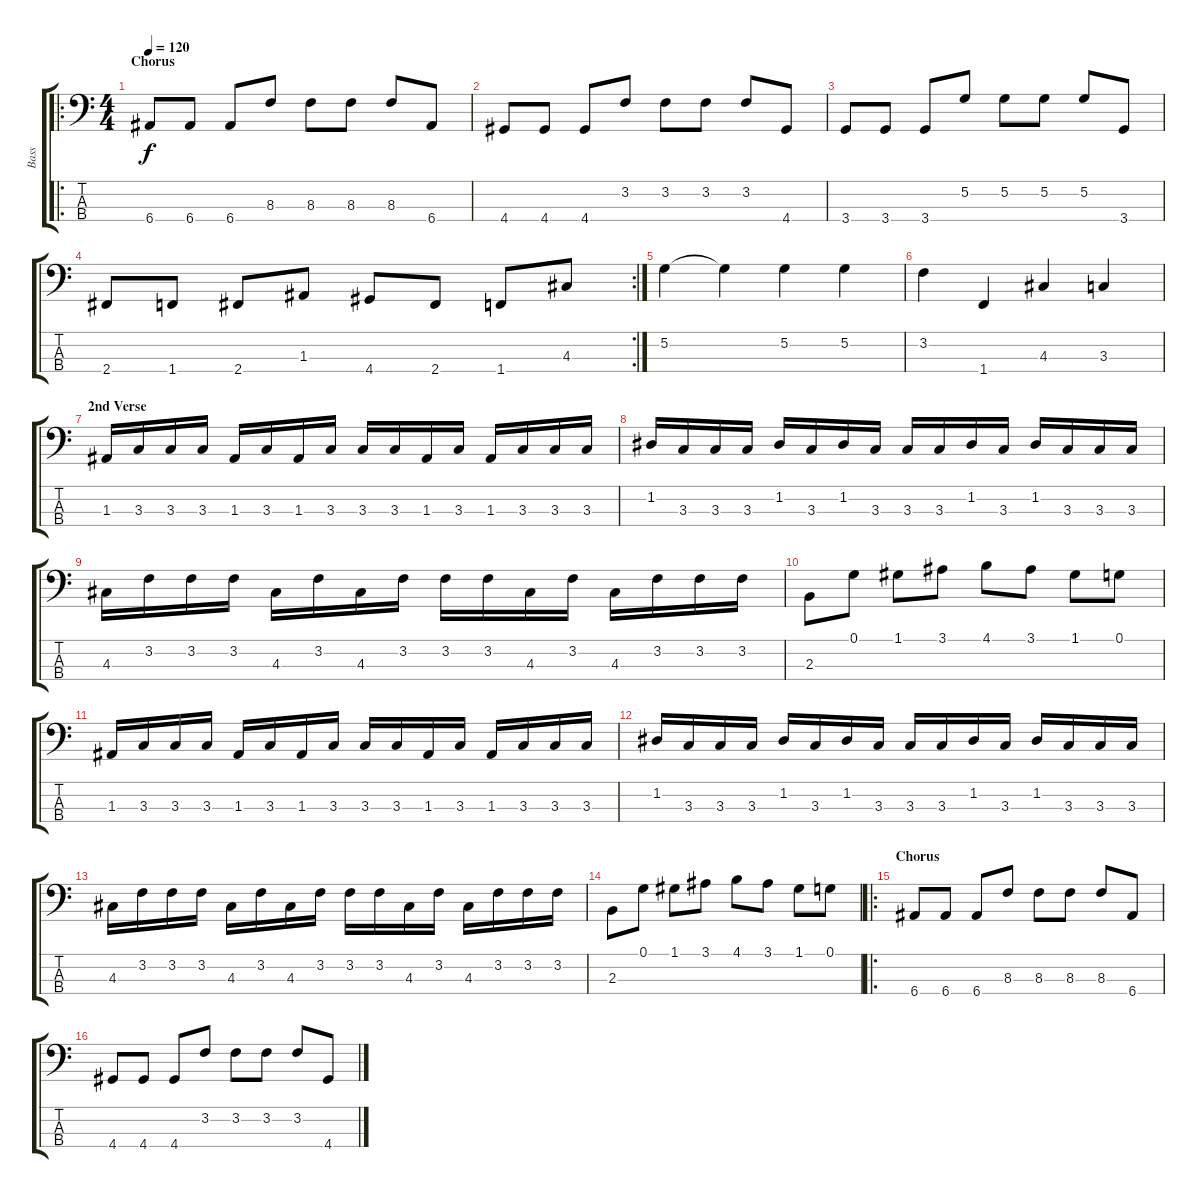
\track ("Bass" "Bass") {instrument electricbasspick}
\staff {score tabs}
\tuning (G2 D2 A1 E1) {hide}
\ro
\ts (4 4)
\section ("" "Chorus")
\tempo 120
\clef f4
\ks c
6.4.8{dy f} 6.4.8 6.4.8 8.3.8 8.3.8 8.3.8 8.3.8 6.4.8 |
4.4.8 4.4.8 4.4.8 3.2.8 3.2.8 3.2.8 3.2.8 4.4.8 |
3.4.8 3.4.8 3.4.8 5.2.8 5.2.8 5.2.8 5.2.8 3.4.8 |
\rc 2
2.4.8 1.4.8 2.4.8 1.3.8 4.4.8 2.4.8 1.4.8 4.3.8 |
5.2.4 5.2{t}.4 5.2.4 5.2.4 |
3.2.4 1.4.4 4.3.4 3.3.4 |
\section ("" "2nd Verse")
1.3.16 3.3.16 3.3.16 3.3.16 1.3.16 3.3.16 1.3.16 3.3.16 3.3.16 3.3.16 1.3.16 3.3.16 1.3.16 3.3.16 3.3.16 3.3.16 |
1.2.16 3.3.16 3.3.16 3.3.16 1.2.16 3.3.16 1.2.16 3.3.16 3.3.16 3.3.16 1.2.16 3.3.16 1.2.16 3.3.16 3.3.16 3.3.16 |
4.3.16 3.2.16 3.2.16 3.2.16 4.3.16 3.2.16 4.3.16 3.2.16 3.2.16 3.2.16 4.3.16 3.2.16 4.3.16 3.2.16 3.2.16 3.2.16 |
2.3.8 0.1.8 1.1.8 3.1.8 4.1.8 3.1.8 1.1.8 0.1.8 |
1.3.16 3.3.16 3.3.16 3.3.16 1.3.16 3.3.16 1.3.16 3.3.16 3.3.16 3.3.16 1.3.16 3.3.16 1.3.16 3.3.16 3.3.16 3.3.16 |
1.2.16 3.3.16 3.3.16 3.3.16 1.2.16 3.3.16 1.2.16 3.3.16 3.3.16 3.3.16 1.2.16 3.3.16 1.2.16 3.3.16 3.3.16 3.3.16 |
4.3.16 3.2.16 3.2.16 3.2.16 4.3.16 3.2.16 4.3.16 3.2.16 3.2.16 3.2.16 4.3.16 3.2.16 4.3.16 3.2.16 3.2.16 3.2.16 |
2.3.8 0.1.8 1.1.8 3.1.8 4.1.8 3.1.8 1.1.8 0.1.8 |
\ro
\section ("" "Chorus")
6.4.8 6.4.8 6.4.8 8.3.8 8.3.8 8.3.8 8.3.8 6.4.8 |
4.4.8 4.4.8 4.4.8 3.2.8 3.2.8 3.2.8 3.2.8 4.4.8
